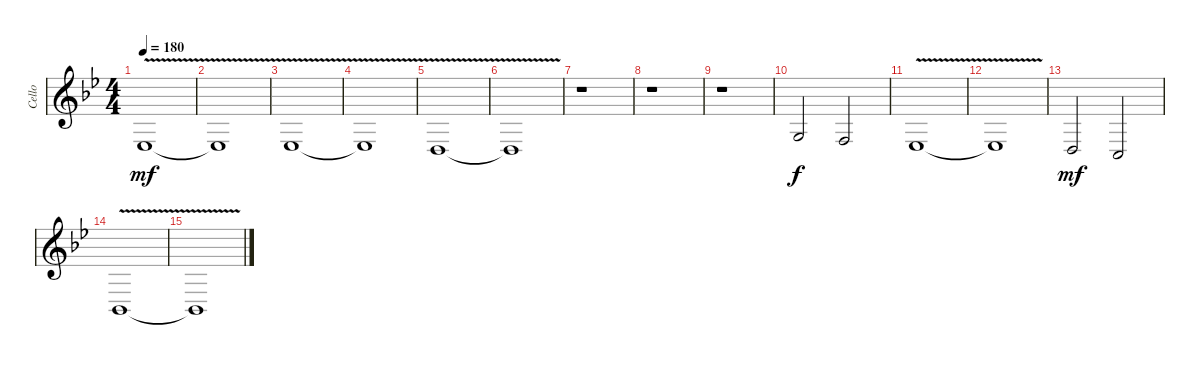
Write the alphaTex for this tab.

\track ("Cello" "Cello") {instrument cello}
\staff {score}
\tuning (A3 D3 G2 C2) {hide}
\ts (4 4)
\tempo 180
\clef g2
\ks bb
1.2{v t}.1{dy mf} |
1.2{v t}.1 |
1.2{v}.1 |
1.2{v t}.1 |
0.2{v}.1 |
0.2{v t}.1 |
r.1 |
r.1 |
r.1 |
5.2.2{dy f} 3.2.2 |
1.2{v}.1 |
1.2{v t}.1 |
0.2.2{dy mf} 5.3.2 |
3.3{v}.1 |
3.3{v t}.1
